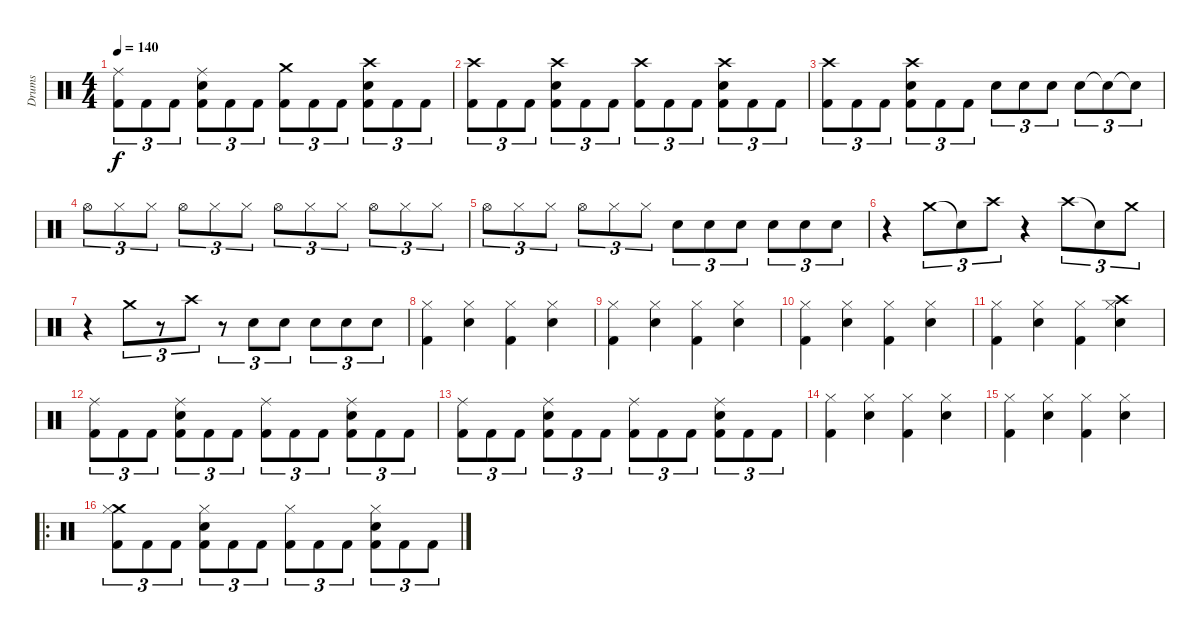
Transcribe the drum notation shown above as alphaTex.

\track ("Drums" "Drums") {instrument percussion}
\staff {score}
\articulation defaults
\ts (4 4)
\tempo 140
\clef neutral
\ks c
("Ride (middle)" "Kick (hit) 2").8{tu (3 2) dy f} "Kick (hit) 2".8{tu (3 2)} "Kick (hit) 2".8{tu (3 2)} ("Ride (middle)" "Snare (hit) 2" "Kick (hit) 2").8{tu (3 2)} "Kick (hit) 2".8{tu (3 2)} "Kick (hit) 2".8{tu (3 2)} ("Crash medium (hit)" "Kick (hit) 2").8{tu (3 2)} "Kick (hit) 2".8{tu (3 2)} "Kick (hit) 2".8{tu (3 2)} ("Crash high (hit)" "Snare (hit) 2" "Kick (hit) 2").8{tu (3 2)} "Kick (hit) 2".8{tu (3 2)} "Kick (hit) 2".8{tu (3 2)} |
("Crash high (hit)" "Kick (hit) 2").8{tu (3 2)} "Kick (hit) 2".8{tu (3 2)} "Kick (hit) 2".8{tu (3 2)} ("Crash high (hit)" "Snare (hit) 2" "Kick (hit) 2").8{tu (3 2)} "Kick (hit) 2".8{tu (3 2)} "Kick (hit) 2".8{tu (3 2)} ("Crash high (hit)" "Kick (hit) 2").8{tu (3 2)} "Kick (hit) 2".8{tu (3 2)} "Kick (hit) 2".8{tu (3 2)} ("Crash high (hit)" "Snare (hit) 2" "Kick (hit) 2").8{tu (3 2)} "Kick (hit) 2".8{tu (3 2)} "Kick (hit) 2".8{tu (3 2)} |
("Crash high (hit)" "Kick (hit) 2").8{tu (3 2)} "Kick (hit) 2".8{tu (3 2)} "Kick (hit) 2".8{tu (3 2)} ("Crash high (hit)" "Snare (hit) 2" "Kick (hit) 2").8{tu (3 2)} "Kick (hit) 2".8{tu (3 2)} "Kick (hit) 2".8{tu (3 2)} "Snare (hit) 2".8{tu (3 2)} "Snare (hit) 2".8{tu (3 2)} "Snare (hit) 2".8{tu (3 2)} "Snare (hit) 2".8{tu (3 2)} "Snare (hit)"{t}.8{tu (3 2)} "Snare (hit)"{t}.8{tu (3 2)} |
"Hi-Hat (open)".8{tu (3 2)} "Hi-Hat (closed)".8{tu (3 2)} "Hi-Hat (closed)".8{tu (3 2)} "Hi-Hat (open)".8{tu (3 2)} "Hi-Hat (closed)".8{tu (3 2)} "Hi-Hat (closed)".8{tu (3 2)} "Hi-Hat (open)".8{tu (3 2)} "Hi-Hat (closed)".8{tu (3 2)} "Hi-Hat (closed)".8{tu (3 2)} "Hi-Hat (open)".8{tu (3 2)} "Hi-Hat (closed)".8{tu (3 2)} "Hi-Hat (closed)".8{tu (3 2)} |
"Hi-Hat (open)".8{tu (3 2)} "Hi-Hat (closed)".8{tu (3 2)} "Hi-Hat (closed)".8{tu (3 2)} "Hi-Hat (open)".8{tu (3 2)} "Hi-Hat (closed)".8{tu (3 2)} "Hi-Hat (closed)".8{tu (3 2)} "Snare (hit) 2".8{tu (3 2)} "Snare (hit) 2".8{tu (3 2)} "Snare (hit) 2".8{tu (3 2)} "Snare (hit) 2".8{tu (3 2)} "Snare (hit) 2".8{tu (3 2)} "Snare (hit) 2".8{tu (3 2)} |
r.4 "Crash medium (hit)".8{tu (3 2)} "Snare (hit)"{t}.8{tu (3 2)} "Crash high (hit)".8{tu (3 2)} r.4 "Crash high (hit)".8{tu (3 2)} "Snare (hit)"{t}.8{tu (3 2)} "Crash medium (hit)".8{tu (3 2)} |
r.4 "Crash medium (hit)".8{tu (3 2)} r.8{tu (3 2)} "Crash high (hit)".8{tu (3 2)} r.8{tu (3 2)} "Snare (hit) 2".8{tu (3 2)} "Snare (hit) 2".8{tu (3 2)} "Snare (hit) 2".8{tu (3 2)} "Snare (hit) 2".8{tu (3 2)} "Snare (hit) 2".8{tu (3 2)} |
("Hi-Hat (closed)" "Kick (hit) 2").4 ("Hi-Hat (closed)" "Snare (hit) 2").4 ("Hi-Hat (closed)" "Kick (hit) 2").4 ("Hi-Hat (closed)" "Snare (hit) 2").4 |
("Hi-Hat (closed)" "Kick (hit) 2").4 ("Hi-Hat (closed)" "Snare (hit) 2").4 ("Hi-Hat (closed)" "Kick (hit) 2").4 ("Hi-Hat (closed)" "Snare (hit) 2").4 |
("Hi-Hat (closed)" "Kick (hit) 2").4 ("Hi-Hat (closed)" "Snare (hit) 2").4 ("Hi-Hat (closed)" "Kick (hit) 2").4 ("Hi-Hat (closed)" "Snare (hit) 2").4 |
("Hi-Hat (closed)" "Kick (hit) 2").4 ("Hi-Hat (closed)" "Snare (hit) 2").4 ("Hi-Hat (closed)" "Kick (hit) 2").4 ("Hi-Hat (closed)" "Snare (hit) 2" "Crash high (hit)").4 |
("Kick (hit) 2" "Ride (middle)").8{tu (3 2)} "Kick (hit) 2".8{tu (3 2)} "Kick (hit) 2".8{tu (3 2)} ("Kick (hit) 2" "Ride (middle)" "Snare (hit) 2").8{tu (3 2)} "Kick (hit) 2".8{tu (3 2)} "Kick (hit) 2".8{tu (3 2)} ("Kick (hit) 2" "Ride (middle)").8{tu (3 2)} "Kick (hit) 2".8{tu (3 2)} "Kick (hit) 2".8{tu (3 2)} ("Kick (hit) 2" "Ride (middle)" "Snare (hit) 2").8{tu (3 2)} "Kick (hit) 2".8{tu (3 2)} "Kick (hit) 2".8{tu (3 2)} |
("Kick (hit) 2" "Ride (middle)").8{tu (3 2)} "Kick (hit) 2".8{tu (3 2)} "Kick (hit) 2".8{tu (3 2)} ("Kick (hit) 2" "Ride (middle)" "Snare (hit) 2").8{tu (3 2)} "Kick (hit) 2".8{tu (3 2)} "Kick (hit) 2".8{tu (3 2)} ("Kick (hit) 2" "Ride (middle)").8{tu (3 2)} "Kick (hit) 2".8{tu (3 2)} "Kick (hit) 2".8{tu (3 2)} ("Kick (hit) 2" "Ride (middle)" "Snare (hit) 2").8{tu (3 2)} "Kick (hit) 2".8{tu (3 2)} "Kick (hit) 2".8{tu (3 2)} |
("Hi-Hat (closed)" "Kick (hit) 2").4 ("Hi-Hat (closed)" "Snare (hit) 2").4 ("Hi-Hat (closed)" "Kick (hit) 2").4 ("Hi-Hat (closed)" "Snare (hit) 2").4 |
("Hi-Hat (closed)" "Kick (hit) 2").4 ("Hi-Hat (closed)" "Snare (hit) 2").4 ("Hi-Hat (closed)" "Kick (hit) 2").4 ("Hi-Hat (closed)" "Snare (hit) 2").4 |
\ro
("Crash medium (hit)" "Hi-Hat (closed)" "Kick (hit) 2").8{tu (3 2)} "Kick (hit) 2".8{tu (3 2)} "Kick (hit) 2".8{tu (3 2)} ("Hi-Hat (closed)" "Snare (hit) 2" "Kick (hit) 2").8{tu (3 2)} "Kick (hit) 2".8{tu (3 2)} "Kick (hit) 2".8{tu (3 2)} ("Hi-Hat (closed)" "Kick (hit) 2").8{tu (3 2)} "Kick (hit) 2".8{tu (3 2)} "Kick (hit) 2".8{tu (3 2)} ("Hi-Hat (closed)" "Snare (hit) 2" "Kick (hit) 2").8{tu (3 2)} "Kick (hit) 2".8{tu (3 2)} "Kick (hit) 2".8{tu (3 2)}
